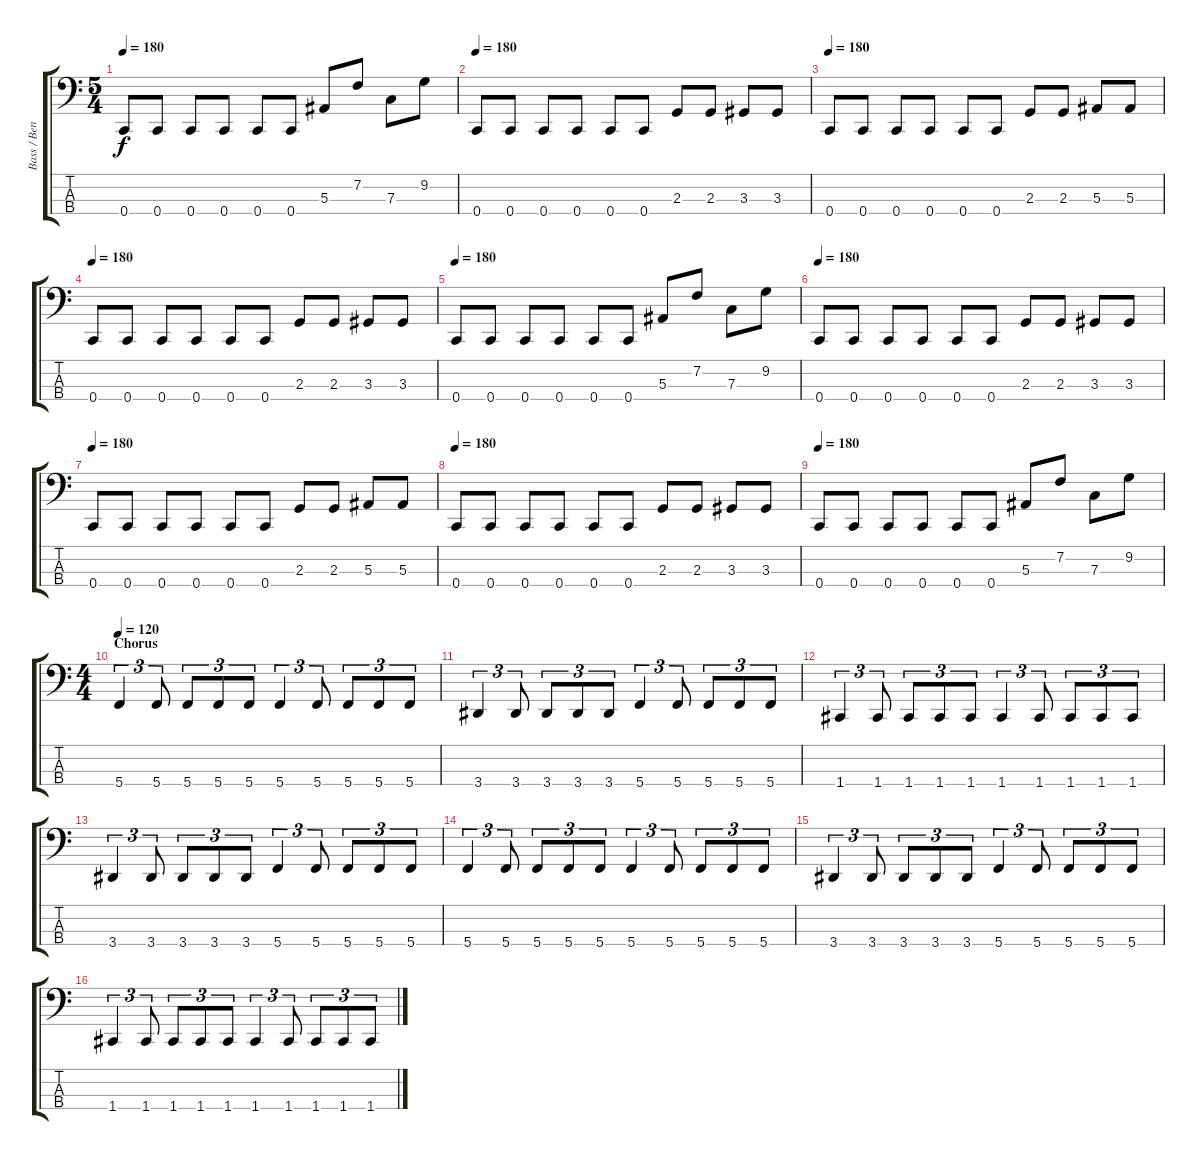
\track ("Bass / Ben" "Bass / Ben") {instrument electricbassfinger}
\staff {score tabs}
\tuning (Eb2 Bb1 F1 C1) {hide}
\ts (5 4)
\tempo 180
\clef f4
\ks c
0.4.8{dy f} 0.4.8 0.4.8 0.4.8 0.4.8 0.4.8 5.3.8 7.2.8 7.3.8 9.2.8 |
\tempo 180
0.4.8 0.4.8 0.4.8 0.4.8 0.4.8 0.4.8 2.3.8 2.3.8 3.3.8 3.3.8 |
\tempo 180
0.4.8 0.4.8 0.4.8 0.4.8 0.4.8 0.4.8 2.3.8 2.3.8 5.3.8 5.3.8 |
\tempo 180
0.4.8 0.4.8 0.4.8 0.4.8 0.4.8 0.4.8 2.3.8 2.3.8 3.3.8 3.3.8 |
\tempo 180
0.4.8 0.4.8 0.4.8 0.4.8 0.4.8 0.4.8 5.3.8 7.2.8 7.3.8 9.2.8 |
\tempo 180
0.4.8 0.4.8 0.4.8 0.4.8 0.4.8 0.4.8 2.3.8 2.3.8 3.3.8 3.3.8 |
\tempo 180
0.4.8 0.4.8 0.4.8 0.4.8 0.4.8 0.4.8 2.3.8 2.3.8 5.3.8 5.3.8 |
\tempo 180
0.4.8 0.4.8 0.4.8 0.4.8 0.4.8 0.4.8 2.3.8 2.3.8 3.3.8 3.3.8 |
\tempo 180
0.4.8 0.4.8 0.4.8 0.4.8 0.4.8 0.4.8 5.3.8 7.2.8 7.3.8 9.2.8 |
\ts (4 4)
\section ("" "Chorus")
\tempo 120
5.4.4{tu (3 2)} 5.4.8{tu (3 2)} 5.4.8{tu (3 2)} 5.4.8{tu (3 2)} 5.4.8{tu (3 2)} 5.4.4{tu (3 2)} 5.4.8{tu (3 2)} 5.4.8{tu (3 2)} 5.4.8{tu (3 2)} 5.4.8{tu (3 2)} |
3.4.4{tu (3 2)} 3.4.8{tu (3 2)} 3.4.8{tu (3 2)} 3.4.8{tu (3 2)} 3.4.8{tu (3 2)} 5.4.4{tu (3 2)} 5.4.8{tu (3 2)} 5.4.8{tu (3 2)} 5.4.8{tu (3 2)} 5.4.8{tu (3 2)} |
1.4.4{tu (3 2)} 1.4.8{tu (3 2)} 1.4.8{tu (3 2)} 1.4.8{tu (3 2)} 1.4.8{tu (3 2)} 1.4.4{tu (3 2)} 1.4.8{tu (3 2)} 1.4.8{tu (3 2)} 1.4.8{tu (3 2)} 1.4.8{tu (3 2)} |
3.4.4{tu (3 2)} 3.4.8{tu (3 2)} 3.4.8{tu (3 2)} 3.4.8{tu (3 2)} 3.4.8{tu (3 2)} 5.4.4{tu (3 2)} 5.4.8{tu (3 2)} 5.4.8{tu (3 2)} 5.4.8{tu (3 2)} 5.4.8{tu (3 2)} |
5.4.4{tu (3 2)} 5.4.8{tu (3 2)} 5.4.8{tu (3 2)} 5.4.8{tu (3 2)} 5.4.8{tu (3 2)} 5.4.4{tu (3 2)} 5.4.8{tu (3 2)} 5.4.8{tu (3 2)} 5.4.8{tu (3 2)} 5.4.8{tu (3 2)} |
3.4.4{tu (3 2)} 3.4.8{tu (3 2)} 3.4.8{tu (3 2)} 3.4.8{tu (3 2)} 3.4.8{tu (3 2)} 5.4.4{tu (3 2)} 5.4.8{tu (3 2)} 5.4.8{tu (3 2)} 5.4.8{tu (3 2)} 5.4.8{tu (3 2)} |
1.4.4{tu (3 2)} 1.4.8{tu (3 2)} 1.4.8{tu (3 2)} 1.4.8{tu (3 2)} 1.4.8{tu (3 2)} 1.4.4{tu (3 2)} 1.4.8{tu (3 2)} 1.4.8{tu (3 2)} 1.4.8{tu (3 2)} 1.4.8{tu (3 2)}
